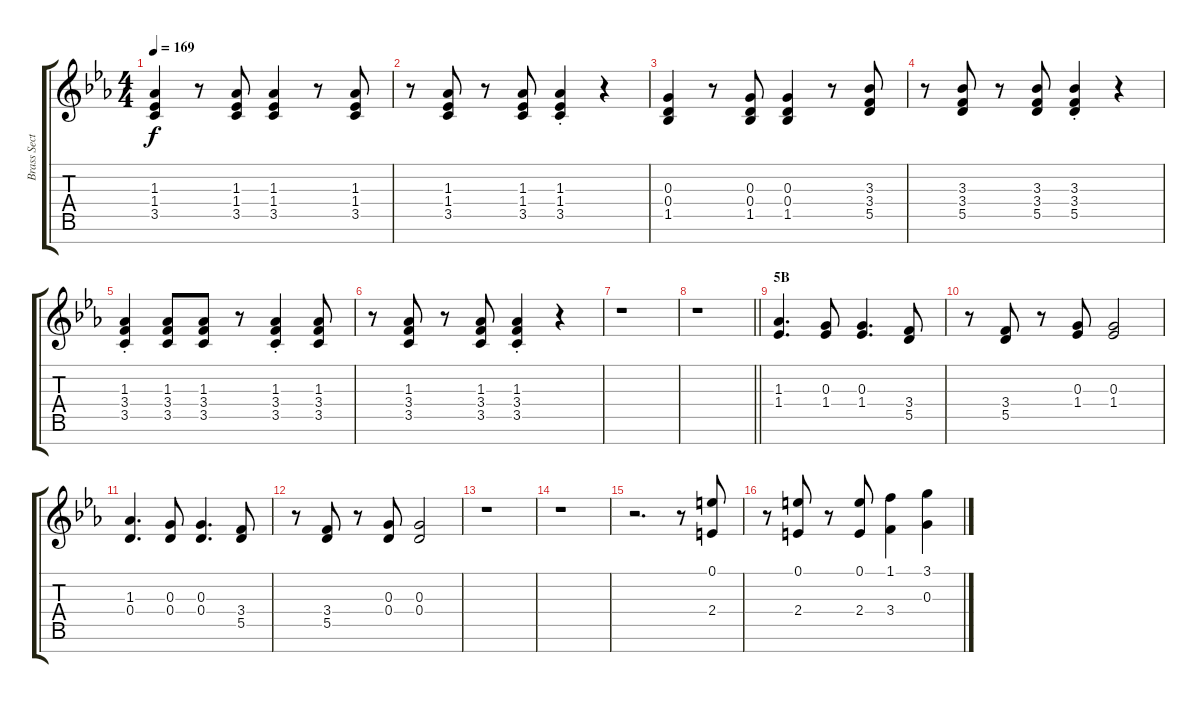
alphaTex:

\track ("Brass Section I" "Brass Sect") {instrument brasssection}
\staff {score tabs}
\tuning (E5 B4 G4 D4 A3 E3 B2) {hide}
\ts (4 4)
\tempo 169
\clef g2
\ks eb
(1.3 1.4 3.5).4{dy f volume 12} r.8 (1.3 1.4 3.5).8 (1.3 1.4 3.5).4 r.8 (1.3 1.4 3.5).8 |
r.8 (1.3 1.4 3.5).8 r.8 (1.3 1.4 3.5).8 (1.3{st} 1.4{st} 3.5{st}).4 r.4 |
(0.3 0.4 1.5).4 r.8 (0.3 0.4 1.5).8 (0.3 0.4 1.5).4 r.8 (3.3 3.4 5.5).8 |
r.8 (3.3 3.4 5.5).8 r.8 (3.3 3.4 5.5).8 (3.3{st} 3.4{st} 5.5{st}).4 r.4 |
(1.3{st} 3.4{st} 3.5{st}).4 (1.3 3.4 3.5).8 (1.3 3.4 3.5).8 r.8 (1.3{st} 3.4{st} 3.5{st}).4 (1.3 3.4 3.5).8 |
r.8 (1.3 3.4 3.5).8 r.8 (1.3 3.4 3.5).8 (1.3{st} 3.4{st} 3.5{st}).4 r.4 |
r.1{volume 15} |
\barLineRight lightlight
r.1 |
\section ("" "5B")
(1.3 1.4).4{d} (0.3 1.4).8 (0.3 1.4).4{d} (3.4 5.5).8 |
r.8 (3.4 5.5).8 r.8 (0.3 1.4).8 (0.3 1.4).2 |
(1.3 0.4).4{d} (0.3 0.4).8 (0.3 0.4).4{d} (3.4 5.5).8 |
r.8 (3.4 5.5).8 r.8 (0.3 0.4).8 (0.3 0.4).2 |
r.1 |
r.1 |
r.2{d} r.8 (0.1 2.4).8 |
r.8 (0.1 2.4).8 r.8 (0.1 2.4).8 (1.1 3.4).4 (3.1 0.3).4
